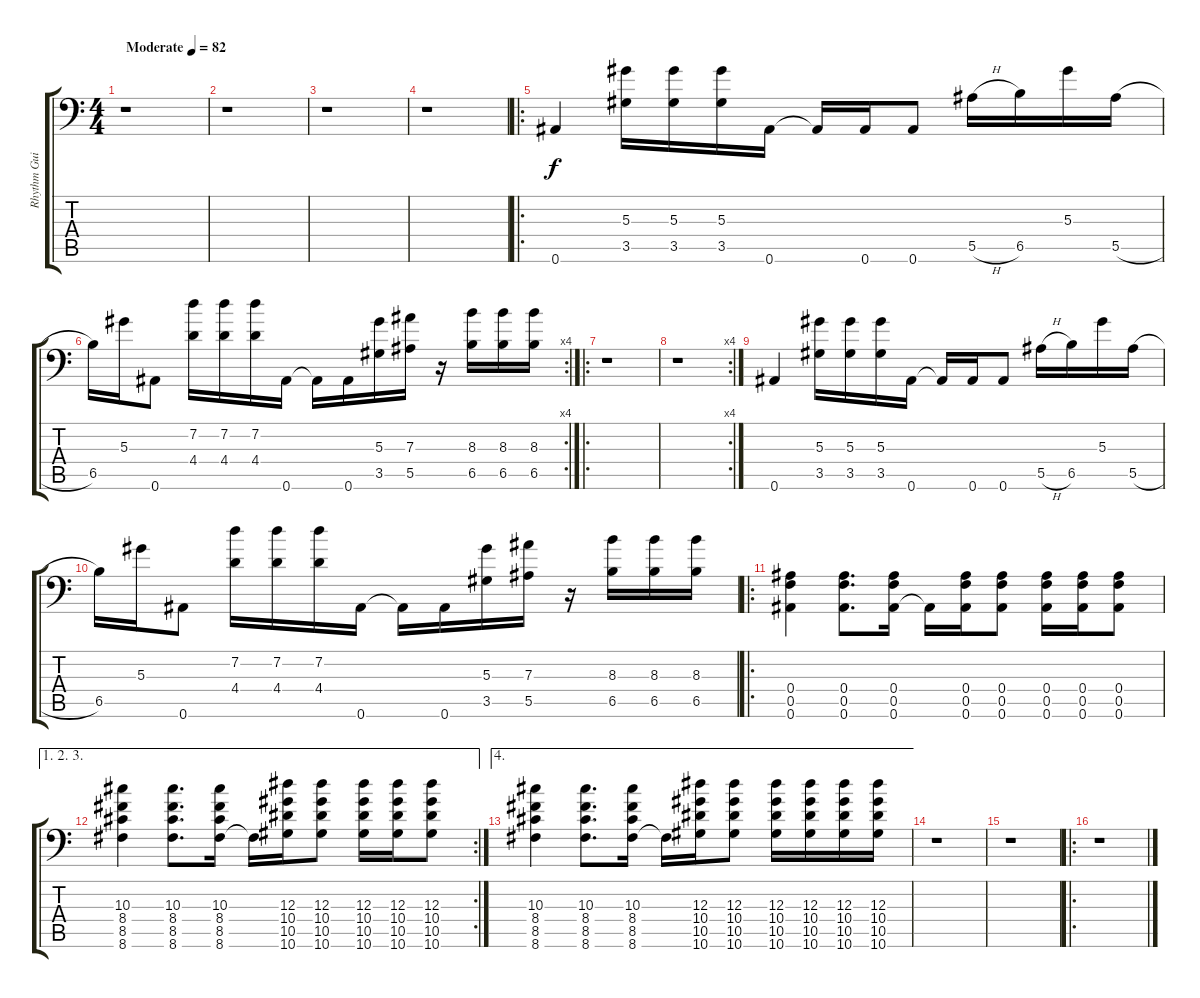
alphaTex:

\track ("Rhythm Guitar" "Rhythm Gui") {instrument overdrivenguitar}
\staff {score tabs}
\tuning (Bb3 G3 Eb3 Bb2 F2 Bb1) {hide}
\ts (4 4)
\tempo (82 "Moderate")
\clef f4
\ks c
r.1{dy f instrument overdrivenguitar} |
r.1 |
r.1 |
r.1 |
\ro
0.6.4 (5.3 3.5).16 (5.3 3.5).16 (5.3 3.5).16 0.6.16 0.6{t}.16 0.6.16 0.6.8 5.5{h}.16 6.5.16 5.3.16 5.5{h}.16 |
\rc 4
6.5.16 5.3.16 0.6.8 (7.2 4.4).16 (7.2 4.4).16 (7.2 4.4).16 0.6.16 0.6{t}.16 0.6.16 (5.3 3.5).16 (7.3 5.5).16 r.16 (8.3 6.5).16 (8.3 6.5).16 (8.3 6.5).16 |
\ro
r.1 |
\rc 4
r.1 |
0.6.4 (5.3 3.5).16 (5.3 3.5).16 (5.3 3.5).16 0.6.16 0.6{t}.16 0.6.16 0.6.8 5.5{h}.16 6.5.16 5.3.16 5.5{h}.16 |
6.5.16 5.3.16 0.6.8 (7.2 4.4).16 (7.2 4.4).16 (7.2 4.4).16 0.6.16 0.6{t}.16 0.6.16 (5.3 3.5).16 (7.3 5.5).16 r.16 (8.3 6.5).16 (8.3 6.5).16 (8.3 6.5).16 |
\ro
(0.4 0.5 0.6).4 (0.4 0.5 0.6).8{d} (0.4 0.5 0.6).16 0.6{t}.16 (0.4 0.5 0.6).16 (0.4 0.5 0.6).8 (0.4 0.5 0.6).16 (0.4 0.5 0.6).16 (0.4 0.5 0.6).8 |
\ae (1 2 3)
\rc 2
(10.3 8.4 8.5 8.6).4 (10.3 8.4 8.5 8.6).8{d} (10.3 8.4 8.5 8.6).16 8.6{t}.16 (12.3 10.4 10.5 10.6).16 (12.3 10.4 10.5 10.6).8 (12.3 10.4 10.5 10.6).16 (12.3 10.4 10.5 10.6).16 (12.3 10.4 10.5 10.6).8 |
\ae 4
(10.3 8.4 8.5 8.6).4 (10.3 8.4 8.5 8.6).8{d} (10.3 8.4 8.5 8.6).16 8.6{t}.16 (12.3 10.4 10.5 10.6).16 (12.3 10.4 10.5 10.6).8 (12.3 10.4 10.5 10.6).16 (12.3 10.4 10.5 10.6).16 (12.3 10.4 10.5 10.6).16 (12.3 10.4 10.5 10.6).16 |
r.1 |
r.1 |
\ro
r.1
